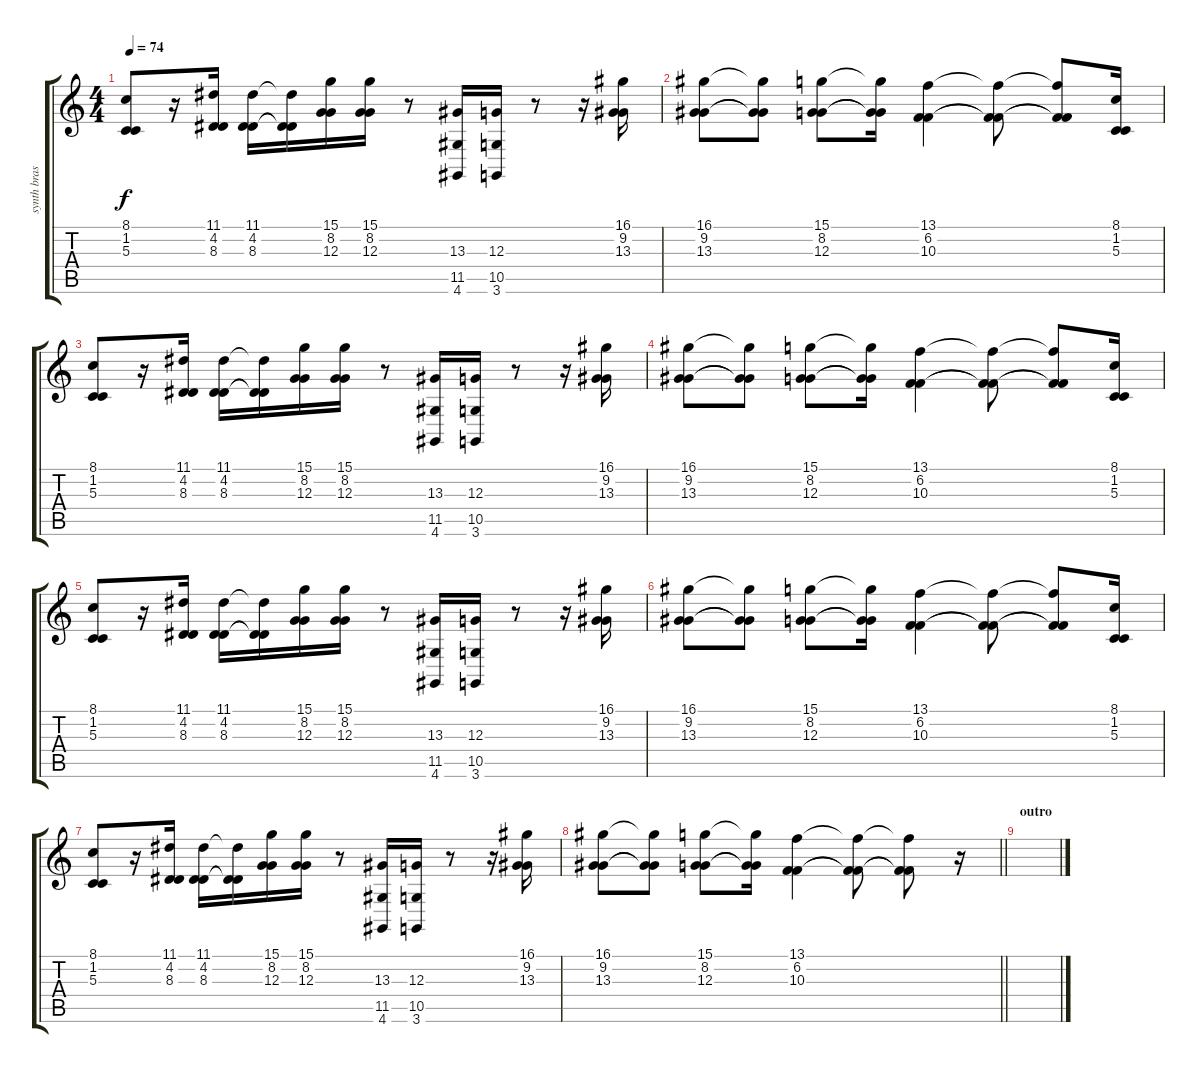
\track ("synth brass" "synth bras") {instrument synthbrass1}
\staff {score tabs}
\tuning (E4 B3 G3 D3 A2 E2) {hide}
\ts (4 4)
\tempo 74
\clef g2
\ks c
(8.1 1.2 5.3).8{dy f} r.16 (11.1 4.2 8.3).16 (11.1 4.2 8.3).16 (11.1{t} 4.2{t} 8.3{t}).16 (15.1 8.2 12.3).16 (15.1 8.2 12.3).16 r.8 (13.3 11.5 4.6).16 (12.3 10.5 3.6).16 r.8 r.16 (16.1 9.2 13.3).16 |
(16.1 9.2 13.3).8 (16.1{t} 9.2{t} 13.3{t}).8 (15.1 8.2 12.3).8 (15.1{t} 8.2{t} 12.3{t}).16 (13.1 6.2 10.3).4 (13.1{t} 6.2{t} 10.3{t}).8 (13.1{t} 6.2{t} 10.3{t}).8 (8.1 1.2 5.3).16 |
(8.1 1.2 5.3).8 r.16 (11.1 4.2 8.3).16 (11.1 4.2 8.3).16 (11.1{t} 4.2{t} 8.3{t}).16 (15.1 8.2 12.3).16 (15.1 8.2 12.3).16 r.8 (13.3 11.5 4.6).16 (12.3 10.5 3.6).16 r.8 r.16 (16.1 9.2 13.3).16 |
(16.1 9.2 13.3).8 (16.1{t} 9.2{t} 13.3{t}).8 (15.1 8.2 12.3).8 (15.1{t} 8.2{t} 12.3{t}).16 (13.1 6.2 10.3).4 (13.1{t} 6.2{t} 10.3{t}).8 (13.1{t} 6.2{t} 10.3{t}).8 (8.1 1.2 5.3).16 |
(8.1 1.2 5.3).8 r.16 (11.1 4.2 8.3).16 (11.1 4.2 8.3).16 (11.1{t} 4.2{t} 8.3{t}).16 (15.1 8.2 12.3).16 (15.1 8.2 12.3).16 r.8 (13.3 11.5 4.6).16 (12.3 10.5 3.6).16 r.8 r.16 (16.1 9.2 13.3).16 |
(16.1 9.2 13.3).8 (16.1{t} 9.2{t} 13.3{t}).8 (15.1 8.2 12.3).8 (15.1{t} 8.2{t} 12.3{t}).16 (13.1 6.2 10.3).4 (13.1{t} 6.2{t} 10.3{t}).8 (13.1{t} 6.2{t} 10.3{t}).8 (8.1 1.2 5.3).16 |
(8.1 1.2 5.3).8 r.16 (11.1 4.2 8.3).16 (11.1 4.2 8.3).16 (11.1{t} 4.2{t} 8.3{t}).16 (15.1 8.2 12.3).16 (15.1 8.2 12.3).16 r.8 (13.3 11.5 4.6).16 (12.3 10.5 3.6).16 r.8 r.16 (16.1 9.2 13.3).16 |
\barLineRight lightlight
(16.1 9.2 13.3).8 (16.1{t} 9.2{t} 13.3{t}).8 (15.1 8.2 12.3).8 (15.1{t} 8.2{t} 12.3{t}).16 (13.1 6.2 10.3).4 (13.1{t} 6.2{t} 10.3{t}).8 (13.1{t} 6.2{t} 10.3{t}).8 r.16 |
\section ("" "outro")
